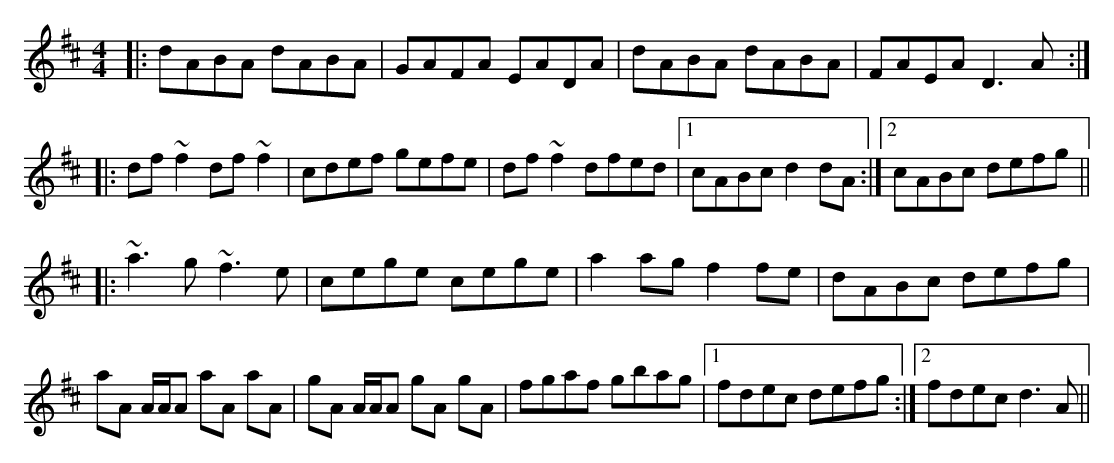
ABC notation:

X:1
M:4/4
K:D
|:dABA dABA|GAFA EADA|dABA dABA|FAEA D3A:|
|:df~f2 df~f2|cdef gefe|df~f2 dfed|1 cABc d2 dA:|2 cABc defg||
|:~a3g ~f3e|cege cege|a2ag f2fe|dABc defg|
aA A/A/A aA aA|gA A/A/A gA gA|fgaf gbag|1 fdec defg:|2 fdec d3A||
